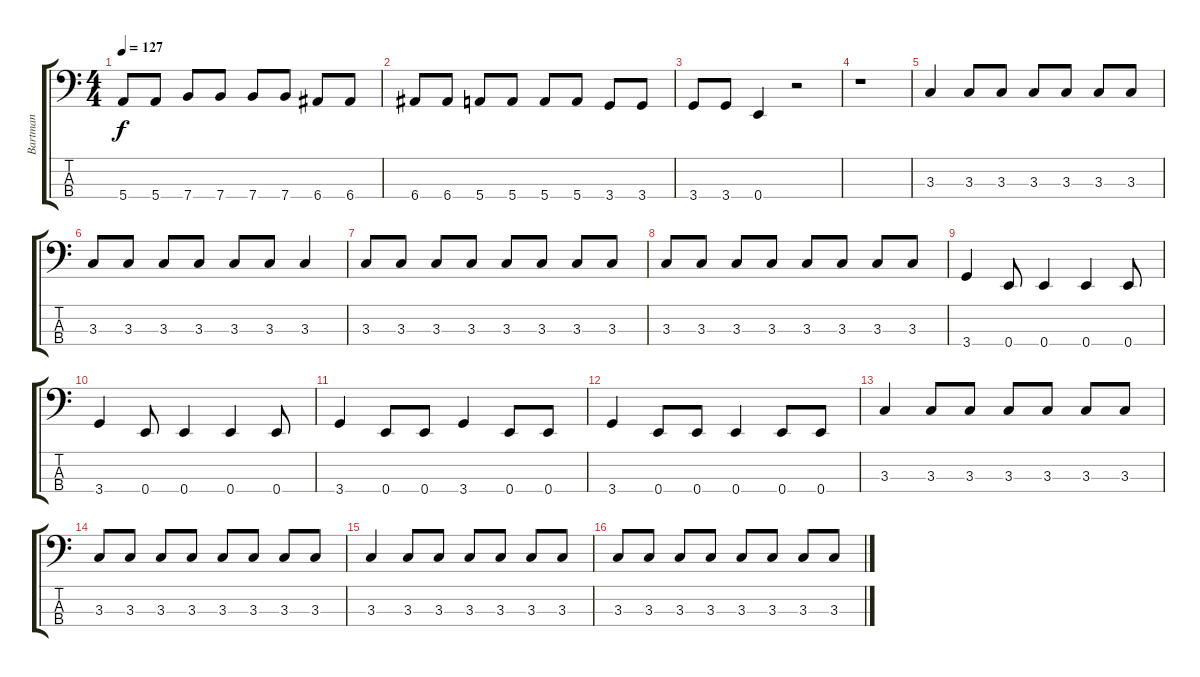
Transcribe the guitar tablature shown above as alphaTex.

\track ("Bartman" "Bartman") {instrument electricbasspick}
\staff {score tabs}
\tuning (G2 D2 A1 E1) {hide}
\ts (4 4)
\tempo 127
\clef f4
\ks c
5.4.8{dy f} 5.4.8 7.4.8 7.4.8 7.4.8 7.4.8 6.4.8 6.4.8 |
6.4.8 6.4.8 5.4.8 5.4.8 5.4.8 5.4.8 3.4.8 3.4.8 |
3.4.8 3.4.8 0.4.4 r.2 |
r.1 |
3.3.4 3.3.8 3.3.8 3.3.8 3.3.8 3.3.8 3.3.8 |
3.3.8 3.3.8 3.3.8 3.3.8 3.3.8 3.3.8 3.3.4 |
3.3.8 3.3.8 3.3.8 3.3.8 3.3.8 3.3.8 3.3.8 3.3.8 |
3.3.8 3.3.8 3.3.8 3.3.8 3.3.8 3.3.8 3.3.8 3.3.8 |
3.4.4 0.4.8 0.4.4 0.4.4 0.4.8 |
3.4.4 0.4.8 0.4.4 0.4.4 0.4.8 |
3.4.4 0.4.8 0.4.8 3.4.4 0.4.8 0.4.8 |
3.4.4 0.4.8 0.4.8 0.4.4 0.4.8 0.4.8 |
3.3.4 3.3.8 3.3.8 3.3.8 3.3.8 3.3.8 3.3.8 |
3.3.8 3.3.8 3.3.8 3.3.8 3.3.8 3.3.8 3.3.8 3.3.8 |
3.3.4 3.3.8 3.3.8 3.3.8 3.3.8 3.3.8 3.3.8 |
3.3.8 3.3.8 3.3.8 3.3.8 3.3.8 3.3.8 3.3.8 3.3.8
